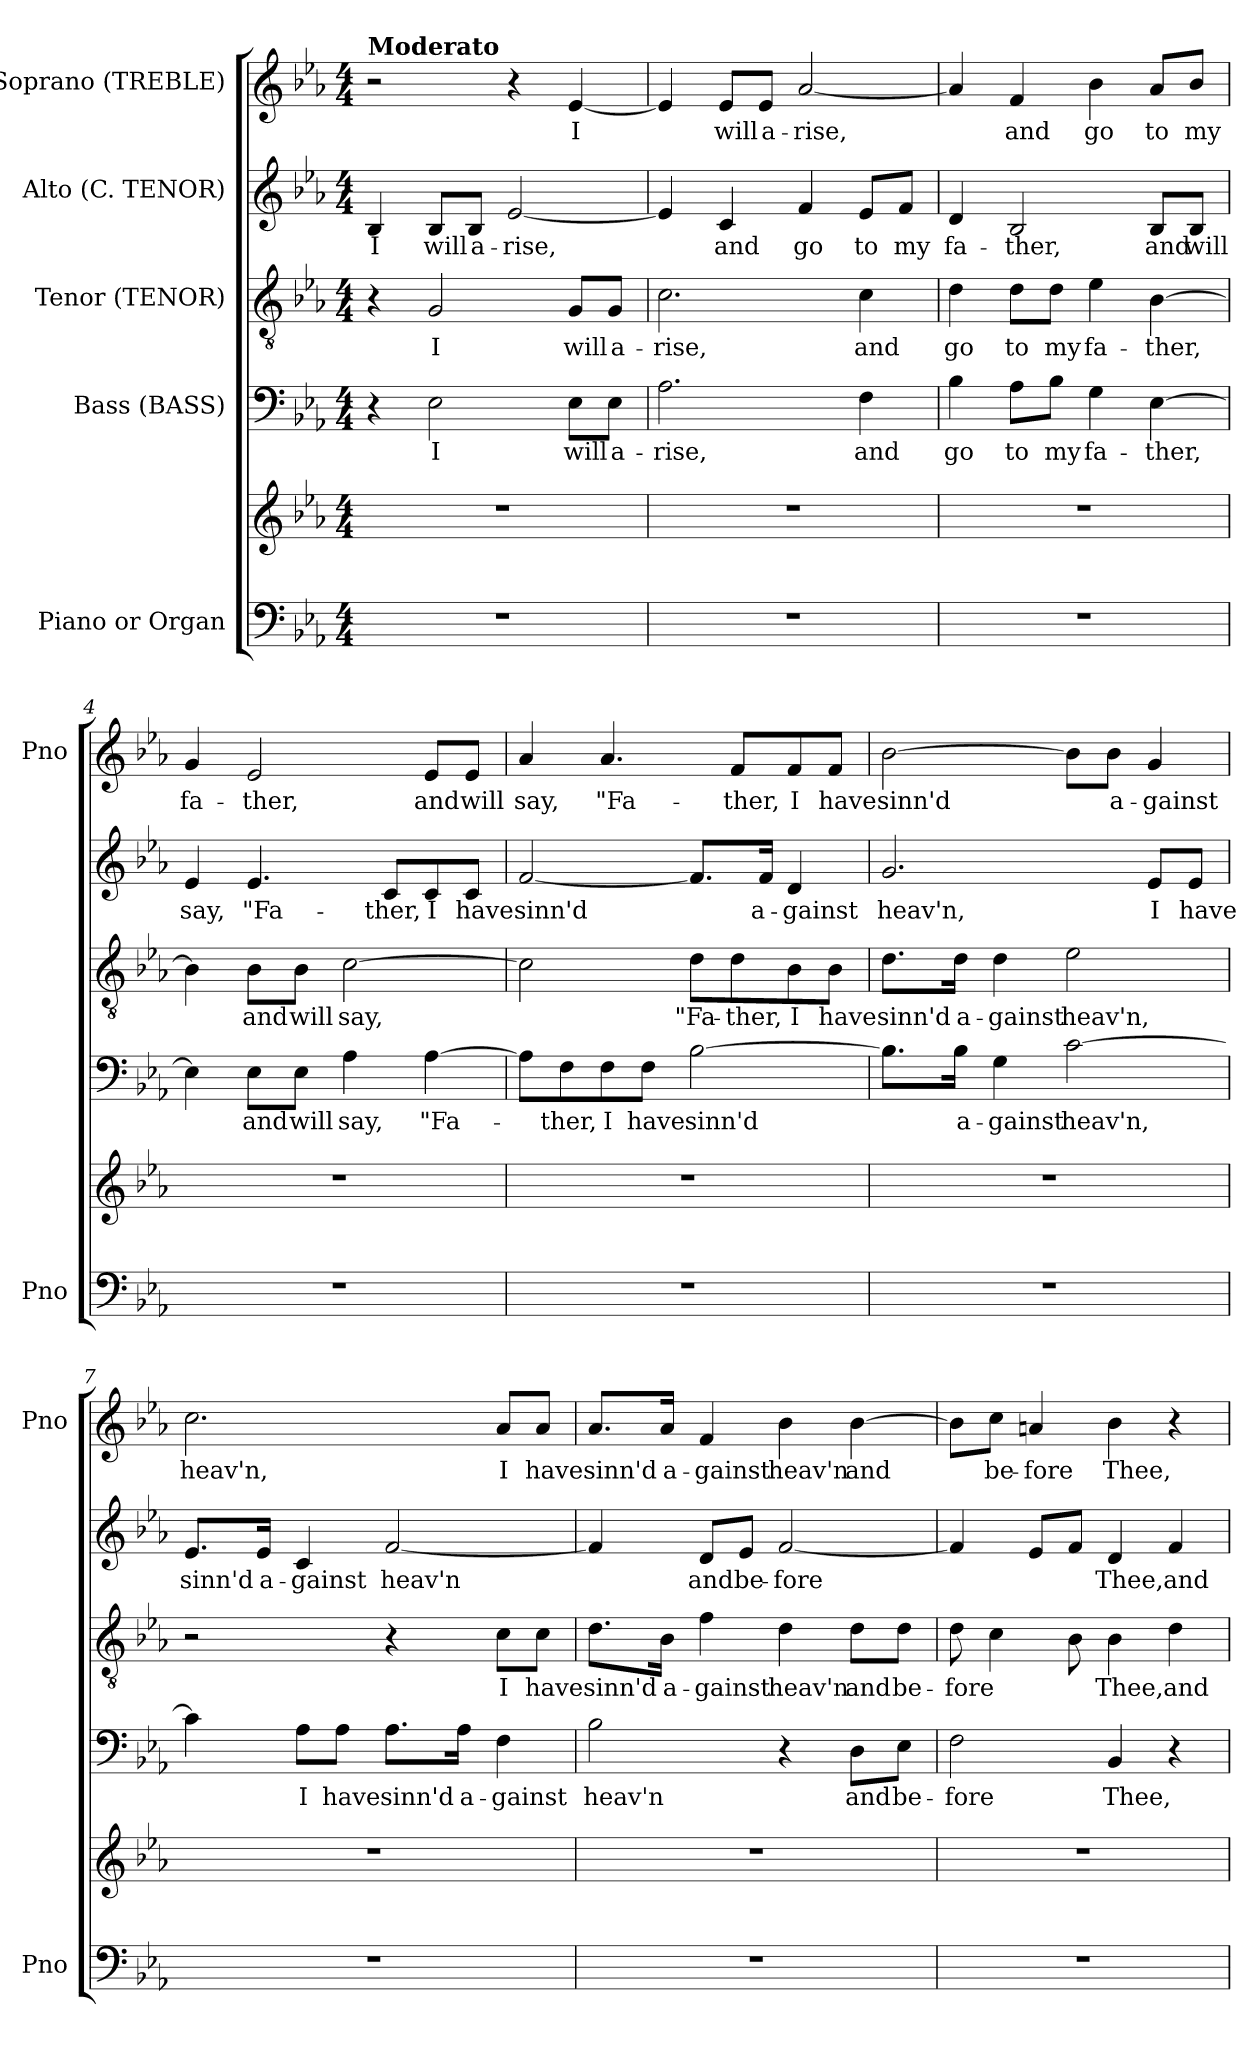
**kern	**kern	**kern	**text	**kern	**text	**kern	**text	**kern	**text
*part5	*part5	*part4	*part4	*part3	*part3	*part2	*part2	*part1	*part1
*staff6	*staff5	*staff4	*staff4	*staff3	*staff3	*staff2	*staff2	*staff1	*staff1
*I"Piano or Organ	*	*I"Bass (BASS)	*	*I"Tenor (TENOR)	*	*I"Alto (C. TENOR)	*	*I"Soprano (TREBLE)	*
*I'Pno	*	*	*	*	*	*	*	*I'Pno	*
*clefF4	*clefG2	*clefF4	*	*clefGv2	*	*clefG2	*	*clefG2	*
*k[b-e-a-]	*k[b-e-a-]	*k[b-e-a-]	*	*k[b-e-a-]	*	*k[b-e-a-]	*	*k[b-e-a-]	*
*E-:	*E-:	*E-:	*	*E-:	*	*E-:	*	*E-:	*
*M4/4	*M4/4	*M4/4	*	*M4/4	*	*M4/4	*	*M4/4	*
=1	=1	=1	=1	=1	=1	=1	=1	=1	=1
!	!	!	!	!	!	!	!	!LO:TX:a:B:t=Moderato	!
1r	1r	4r	.	4r	.	4B-/	I	2r	.
.	.	2E-\	I	2G/	I	8B-/L	will	.	.
.	.	.	.	.	.	8B-/J	a-	.	.
.	.	.	.	.	.	[2e-/	-rise,	4r	.
.	.	8E-\L	will	8G/L	will	.	.	[4e-/	I
.	.	8E-\J	a-	8G/J	a-	.	.	.	.
=2	=2	=2	=2	=2	=2	=2	=2	=2	=2
1r	1r	2.A-\	-rise,	2.c\	-rise,	4e-/]	.	4e-/]	.
.	.	.	.	.	.	4c/	and	8e-/L	will
.	.	.	.	.	.	.	.	8e-/J	a-
.	.	.	.	.	.	4f/	go	[2a-/	-rise,
.	.	4F\	and	4c\	and	8e-/L	to	.	.
.	.	.	.	.	.	8f/J	my	.	.
!!LO:LB:g=z
=3	=3	=3	=3	=3	=3	=3	=3	=3	=3
1r	1r	4B-\	go	4d\	go	4d/	fa-	4a-/]	.
.	.	8A-\L	to	8d\L	to	2B-/	-ther,	4f/	and
.	.	8B-\J	my	8d\J	my	.	.	.	.
.	.	4G\	fa-	4e-\	fa-	.	.	4b-\	go
.	.	[4E-\	-ther,	[4B-\	-ther,	8B-/L	and	8a-/L	to
.	.	.	.	.	.	8B-/J	will	8b-/J	my
=4	=4	=4	=4	=4	=4	=4	=4	=4	=4
1r	1r	4E-\]	.	4B-\]	.	4e-/	say,	4g/	fa-
.	.	8E-\L	and	8B-\L	and	4.e-/	"Fa-	2e-/	-ther,
.	.	8E-\J	will	8B-\J	will	.	.	.	.
.	.	4A-\	say,	[2c\	say,	.	.	.	.
.	.	.	.	.	.	8c/L	-ther,	.	.
.	.	[4A-\	"Fa-	.	.	8c/	I	8e-/L	and
.	.	.	.	.	.	8c/J	have	8e-/J	will
=5	=5	=5	=5	=5	=5	=5	=5	=5	=5
1r	1r	8A-\L]	.	2c\]	.	[2f/	sinn'd	4a-/	say,
.	.	8F\	-ther,	.	.	.	.	.	.
.	.	8F\	I	.	.	.	.	4.a-/	"Fa-
.	.	8F\J	have	.	.	.	.	.	.
.	.	[2B-\	sinn'd	8d\L	"Fa-	8.f/L]	.	.	.
.	.	.	.	8d\	-ther,	.	.	8f/L	-ther,
.	.	.	.	.	.	16f/Jk	a-	.	.
.	.	.	.	8B-\	I	4d/	-gainst	8f/	I
.	.	.	.	8B-\J	have	.	.	8f/J	have
!!LO:LB:g=z
=6	=6	=6	=6	=6	=6	=6	=6	=6	=6
1r	1r	8.B-\L]	.	8.d\L	sinn'd	2.g/	heav'n,	[2b-\	sinn'd
.	.	16B-\Jk	a-	16d\Jk	a-	.	.	.	.
.	.	4G\	-gainst	4d\	-gainst	.	.	.	.
.	.	[2c\	heav'n,	2e-\	heav'n,	.	.	8b-\L]	.
.	.	.	.	.	.	.	.	8b-\J	a-
.	.	.	.	.	.	8e-/L	I	4g/	-gainst
.	.	.	.	.	.	8e-/J	have	.	.
=7	=7	=7	=7	=7	=7	=7	=7	=7	=7
1r	1r	4c\]	.	2r	.	8.e-/L	sinn'd	2.cc\	heav'n,
.	.	.	.	.	.	16e-/Jk	a-	.	.
.	.	8A-\L	I	.	.	4c/	-gainst	.	.
.	.	8A-\J	have	.	.	.	.	.	.
.	.	8.A-\L	sinn'd	4r	.	[2f/	heav'n	.	.
.	.	16A-\Jk	a-	.	.	.	.	.	.
.	.	4F\	-gainst	8c\L	I	.	.	8a-/L	I
.	.	.	.	8c\J	have	.	.	8a-/J	have
=8	=8	=8	=8	=8	=8	=8	=8	=8	=8
1r	1r	2B-\	heav'n	8.d\L	sinn'd	4f/]	.	8.a-/L	sinn'd
.	.	.	.	16B-\Jk	a-	.	.	16a-/Jk	a-
.	.	.	.	4f\	-gainst	8d/L	and	4f/	-gainst
.	.	.	.	.	.	8e-/J	be-	.	.
.	.	4r	.	4d\	heav'n	[2f/	-fore	4b-\	heav'n
.	.	8D\L	and	8d\L	and	.	.	[4b-\	and
.	.	8E-\J	be-	8d\J	be-	.	.	.	.
!!LO:PB:g=z
=9	=9	=9	=9	=9	=9	=9	=9	=9	=9
1r	1r	2F\	-fore	8d\	-fore	4f/]	.	8b-\L]	.
.	.	.	.	4c\	.	.	.	8cc\J	be-
.	.	.	.	.	.	8e-/L	.	4an/	-fore
.	.	.	.	8B-\	.	8f/J	.	.	.
.	.	4BB-/	Thee,	4B-\	Thee,	4d/	Thee,	4b-\	Thee,
.	.	4r	.	4d\	and	4f/	and	4r	.
=	=	=	=	=	=	=	=	=	=
*-	*-	*-	*-	*-	*-	*-	*-	*-	*-
